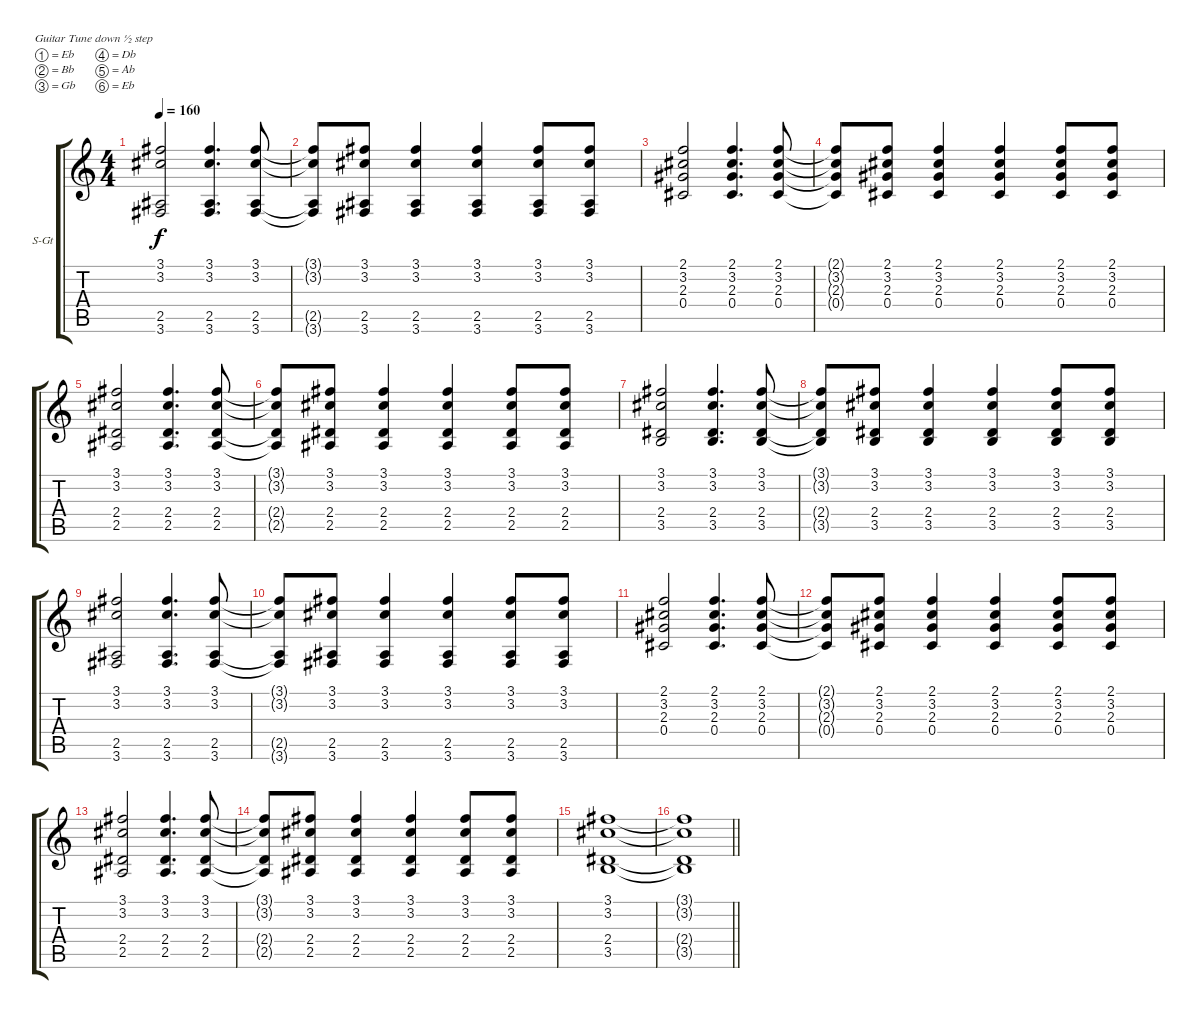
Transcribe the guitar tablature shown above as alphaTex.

\bracketExtendMode groupsimilarinstruments
\firstSystemTrackNameOrientation horizontal
\otherSystemsTrackNameOrientation horizontal
\track ("Steel Guitar" "S-Gt") {instrument acousticguitarsteel}
\staff {score tabs}
\tuning (Eb4 Bb3 Gb3 Db3 Ab2 Eb2)
\ts (4 4)
\tempo 160
\clef g2
\ks c
(3.1 3.2 2.5 3.6).2{dy f} (3.1 3.2 2.5 3.6).4{d} (3.1 3.2 2.5 3.6).8 |
(3.1{t} 3.2{t} 2.5{t} 3.6{t}).8 (3.1 3.2 2.5 3.6).8 (3.1 3.2 2.5 3.6).4 (3.1 3.2 2.5 3.6).4 (3.1 3.2 2.5 3.6).8 (3.1 3.2 2.5 3.6).8 |
(2.1 3.2 2.3 0.4).2 (2.1 3.2 2.3 0.4).4{d} (2.1 3.2 2.3 0.4).8 |
(2.1{t} 3.2{t} 2.3{t} 0.4{t}).8 (2.1 3.2 2.3 0.4).8 (2.1 3.2 2.3 0.4).4 (2.1 3.2 2.3 0.4).4 (2.1 3.2 2.3 0.4).8 (2.1 3.2 2.3 0.4).8 |
(3.1 3.2 2.4 2.5).2 (3.1 3.2 2.4 2.5).4{d} (3.1 3.2 2.4 2.5).8 |
(3.1{t} 3.2{t} 2.4{t} 2.5{t}).8 (3.1 3.2 2.4 2.5).8 (3.1 3.2 2.4 2.5).4 (3.1 3.2 2.4 2.5).4 (3.1 3.2 2.4 2.5).8 (3.1 3.2 2.4 2.5).8 |
(3.1 3.2 2.4 3.5).2 (3.1 3.2 2.4 3.5).4{d} (3.1 3.2 2.4 3.5).8 |
(3.1{t} 3.2{t} 2.4{t} 3.5{t}).8 (3.1 3.2 2.4 3.5).8 (3.1 3.2 2.4 3.5).4 (3.1 3.2 2.4 3.5).4 (3.1 3.2 2.4 3.5).8 (3.1 3.2 2.4 3.5).8 |
(3.1 3.2 2.5 3.6).2 (3.1 3.2 2.5 3.6).4{d} (3.1 3.2 2.5 3.6).8 |
(3.1{t} 3.2{t} 2.5{t} 3.6{t}).8 (3.1 3.2 2.5 3.6).8 (3.1 3.2 2.5 3.6).4 (3.1 3.2 2.5 3.6).4 (3.1 3.2 2.5 3.6).8 (3.1 3.2 2.5 3.6).8 |
(2.1 3.2 2.3 0.4).2 (2.1 3.2 2.3 0.4).4{d} (2.1 3.2 2.3 0.4).8 |
(2.1{t} 3.2{t} 2.3{t} 0.4{t}).8 (2.1 3.2 2.3 0.4).8 (2.1 3.2 2.3 0.4).4 (2.1 3.2 2.3 0.4).4 (2.1 3.2 2.3 0.4).8 (2.1 3.2 2.3 0.4).8 |
(3.1 3.2 2.4 2.5).2 (3.1 3.2 2.4 2.5).4{d} (3.1 3.2 2.4 2.5).8 |
(3.1{t} 3.2{t} 2.4{t} 2.5{t}).8 (3.1 3.2 2.4 2.5).8 (3.1 3.2 2.4 2.5).4 (3.1 3.2 2.4 2.5).4 (3.1 3.2 2.4 2.5).8 (3.1 3.2 2.4 2.5).8 |
(3.1 3.2 2.4 3.5).1 |
\barLineRight lightlight
(3.1{t} 3.2{t} 2.4{t} 3.5{t}).1
